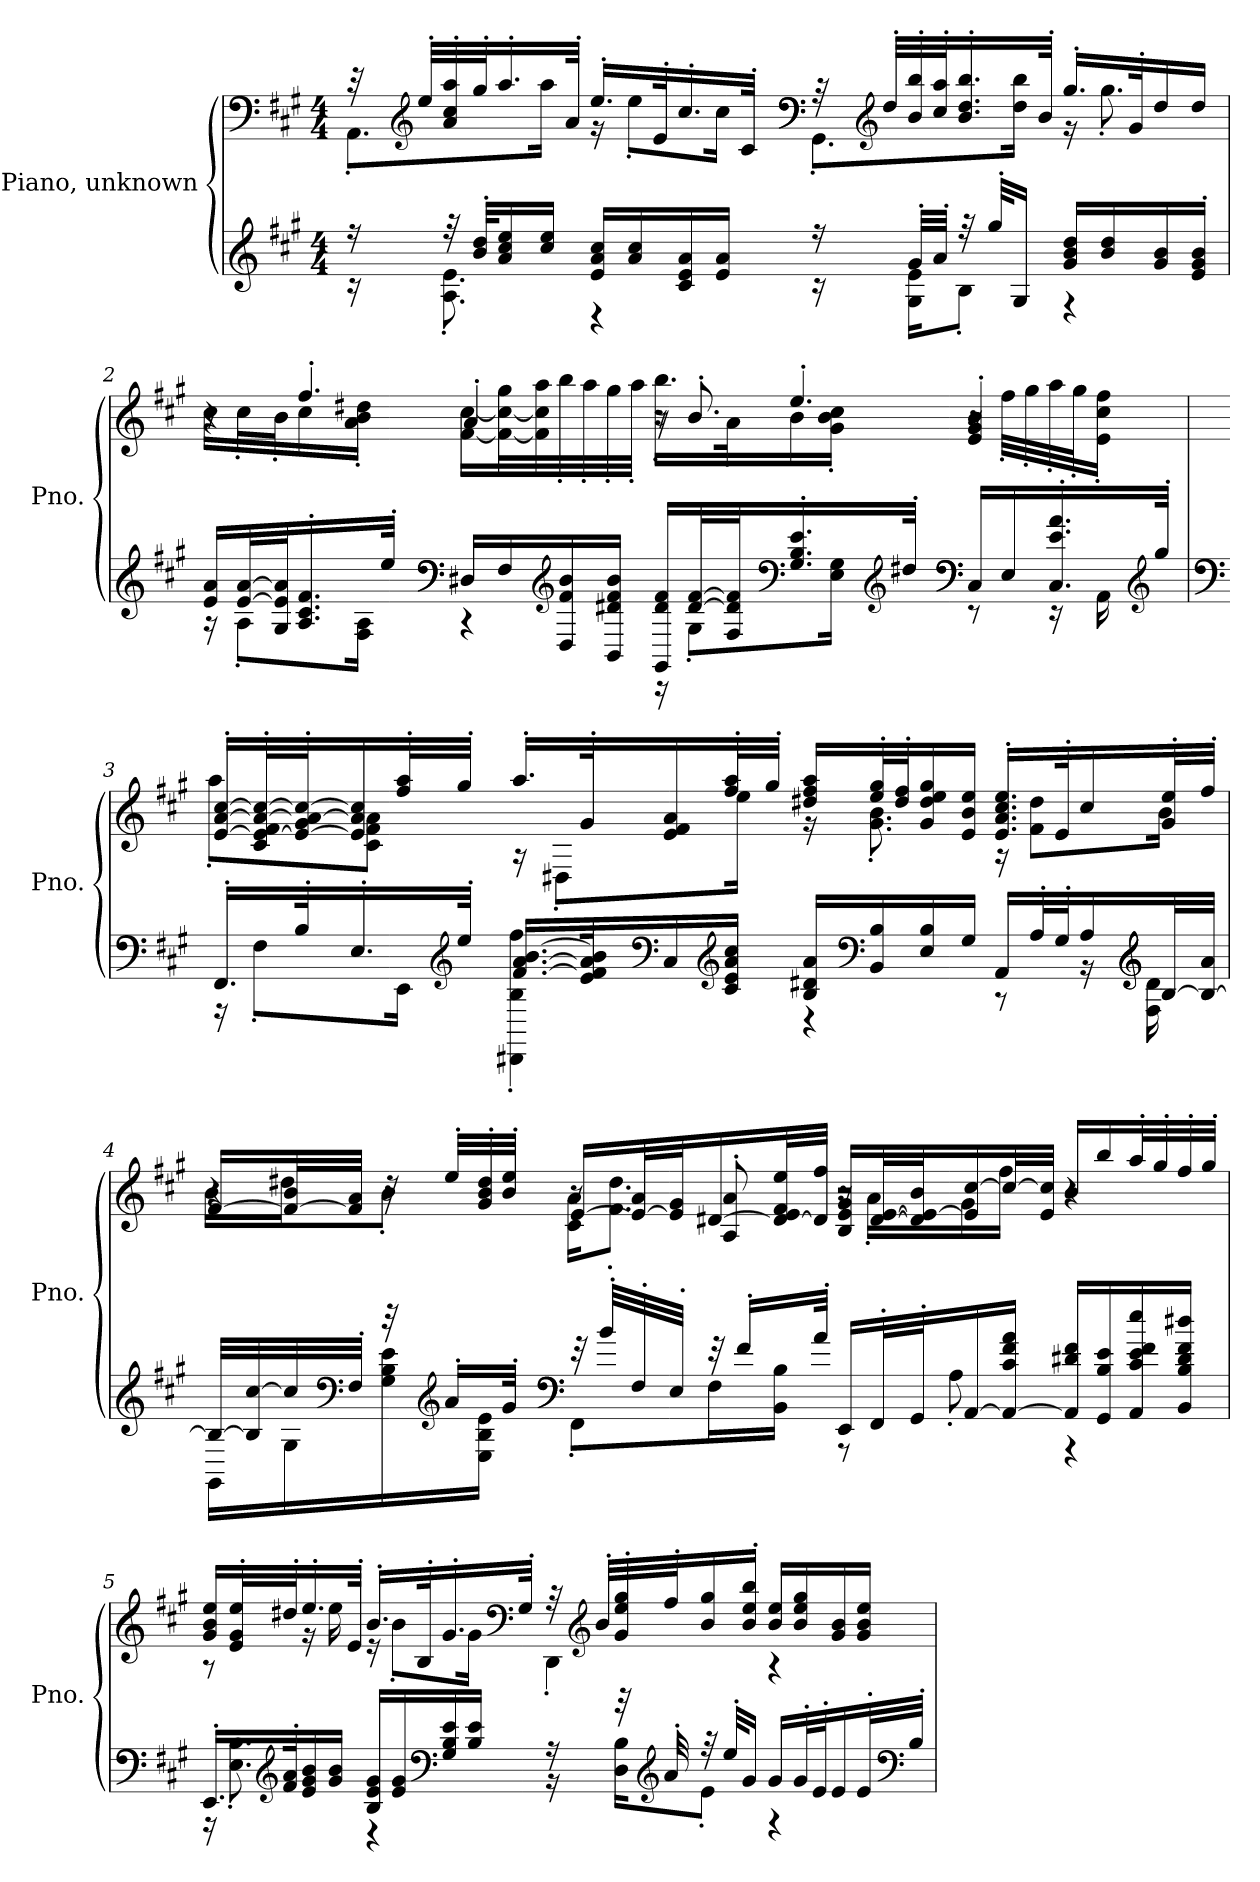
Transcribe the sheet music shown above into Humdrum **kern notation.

**kern	**kern
*part1	*part1
*staff2	*staff1
*I"Piano, unknown	*
*I'Pno.	*
*clefG2	*clefF4
*k[f#c#g#]	*k[f#c#g#]
*M4/4	*M4/4
*MM120	*MM120
=1	=1
*^	*^
16r	16r	32r	8.AA'\L
*	*	*clefG2	*
.	.	32ee'/LLL	.
32r	8.A\' 8.e\'	32a/' 32cc#/' 32aa/'	.
32b/' 32dd/'KLL	.	32gg#'/J	.
16a/ 16cc#/ 16ee/	.	16.aa'/	.
16cc#/ 16ee/JJ	.	.	16aa\Jk
.	.	32a'/JJk	.
16e/ 16a/ 16cc#/LL	4r	16.ee'/LL	16r
16a/ 16cc#/	.	.	8ee'\L
.	.	32e'/K	.
16c#/ 16e/ 16a/	.	16.cc#'/	.
16e/ 16a/JJ	.	.	16cc#\Jk
.	.	32c#'/JJk	.
*	*	*clefF4	*
16r	16r	32r	8.GG#'\L
*	*	*clefG2	*
.	.	32dd'/LLL	.
32g#'/LLL	16G#\ 16e\KL	32b/' 32bb/'	.
32a'/JJJ	.	32cc#/' 32aa/'J	.
32r	8B'\J	16.b/' 16.dd/' 16.bb/'	.
32gg#'/KLL	.	.	.
16G#/JJ	.	.	16dd\ 16bb\Jk
.	.	32b'/JJk	.
16g#/ 16b/ 16dd/LL	4r	16.gg#'/LL	16r
16b/ 16dd/	.	.	8.gg#'\
.	.	32g#'/K	.
16g#/ 16b/	.	16dd/	.
16e/' 16g#/' 16b/'JJ	.	16dd/JJ	.
!!LO:LB:g=z
=2	=2	=2	=2
*	*	*	*^
16e/ 16a/LL	16r	8r	16cc#\LL	4r
[32e/ [32a/L	8A'\L	.	32cc#'\L	.
32G#/ 32e/] 32a/]J	.	.	32b'\J	.
16.A/' 16.c#/' 16.f#/'	.	4.ff#'/	16cc#\	.
.	16F#\ 16A\Jk	.	16a\' 16b\' 16dd#X\'JJ	.
32ee'/JJk	.	.	.	.
*clefF4	*	*	*	*
16D#X/LL	4r	.	[16f#\ [16cc#\LL	4a'/
16F#/	.	.	32f#\_ 32cc#\_ 32gg#\L	.
.	.	.	32f#\] 32cc#\] 32aa\	.
*clefG2	*	*	*	*
16D#/ 16f#/ 16b/	.	.	32bb'\	.
.	.	.	32aa'\	.
16BB/ 16d#X/ 16f#/ 16b/JJ	.	.	32gg#'\	.
.	.	.	32aa'\JJJ	.
16GG#/ 16d#/ 16f#/LL	16r	8r	16.bb'\LL	16r
[32d#/ [32f#/L	8G#'\L	.	.	8.b'/
32F#/ 32d#/] 32f#/]J	.	.	32a'\K	.
*clefF4	*	*	*	*
16.G#/' 16.B/' 16.e/'	.	4.ee'/	16b\	.
.	16E\ 16G#\Jk	.	16g#\' 16b\' 16cc#\'JJ	.
*clefG2	*	*	*	*
32dd#X'/JJk	.	.	.	.
*clefF4	*	*	*	*
16C#/LL	8r	.	16r	4e/' 4g#/' 4b/'
16E/	.	.	32ff#'\LLL	.
.	.	.	32gg#'\	.
16.C#/' 16.e/' 16.a/'	16r	.	32aa'\	.
.	.	.	32gg#'\J	.
.	16AA\	.	16e\' 16cc#\' 16ff#\'JJ	.
*clefG2	*	*	*	*
32gg#'/JJk	.	.	.	.
*	*	*v	*v	*v
!!LO:LB:g=z
=3	=3	=3
*clefF4	*	*
*	*	*^
16.FF#'/LL	16r	[16e/' [16a/' [16cc#/'LL	8aa'\L
.	8F#'\L	32c#/' 32e/_' 32f#/' 32a/_' 32cc#/_'L	.
32B'/K	.	32e/_' 32g#/' 32a/_' 32cc#/_'J	.
16.E'/	.	16e/] 16a/] 16cc#/]	8c#\ 8f#\ 8a\J
.	16EE\Jk	32ff#/' 32aa/'L	.
*clefG2	*	*	*
32ee'/JJk	.	32gg#'/JJJ	.
[16.f#/ [16.a/ [16.b/LL	4DD#X\' 4B\' 4ff#\'	16.aa'/LL	16r
.	.	.	8D#X'\L
32e/ 32f#/] 32a/] 32b/]K	.	32g#'/K	.
*clefF4	*	*	*
16C#/	.	16e/ 16f#/ 16a/	.
*clefG2	*	*	*
16c#/ 16e/ 16a/ 16cc#/JJ	.	32ff#/' 32aa/'L	16ee\Jk
.	.	32gg#'/JJJ	.
16B/ 16d#X/ 16a/LL	4r	16dd#X/ 16ff#/ 16aa/LL	16r
*clefF4	*	*	*
16BB/ 16B/	.	32ee/' 32gg#/'L	8.g#\' 8.b\'
.	.	32dd#/' 32ff#/'J	.
16E/ 16B/	.	16g#/ 16dd#/ 16ee/ 16gg#/	.
16G#/JJ	.	16e/ 16b/ 16ee/JJ	.
16AA/LL	8r	16.e/' 16.a/' 16.cc#/' 16.ee/'LL	16r
32A'/L	.	.	8f#\ 8dd#\L
32G#'/J	.	32e'/K	.
16A/	16r	16cc#/	.
*clefG2	*	*	*
[32B/L	16F#\ 16d#\	32g#/' 32ee/'L	16b\Jk
32B/_ 32a/JJJ	.	32ff#'/JJJ	.
!!LO:LB:g=z
=4	=4	=4	=4
*	*	*	*^
32B/LLL_	16GG#\LL	[16f#/LL	16b\LL	4r
32B/] [32cc#/	.	.	.	.
32cc#/]	16G#\	32f#/_ 32b/L	16dd#X\J	.
*clefF4	*	*	*	*
32F#'/JJJ	.	32f#/] 32a/JJJ	.	.
32r	16G#\ 16B\ 16e\	32r	8b'\J	.
*clefG2	*	*	*	*
16a'/LL	.	32ee'/LLL	.	.
.	16E\ 16B\ 16e\JJ	32g#/' 32b/' 32dd#/'	.	.
32g#'/JJk	.	32b/' 32ee/'JJJ	.	.
*clefF4	*	*	*	*
32r	8FF#'\L	[16e/LL	16c#\ 16a\KL	8r
32b'/LLL	.	.	.	.
32F#'/	.	32e/_ 32a/L	8.f#\' 8.dd#\'J	.
32E'/JJJ	.	32e/] 32g#/J	.	.
32r	16F#\L	[16d#X/	.	8A/' 8a/'
16f#'/LL	.	.	.	.
.	16BB\ 16B\JJ	32d#/_ 32e/ 32f#/ 32ee/L	.	.
32a'/JJk	.	32d#/] 32ff#/JJJ	.	.
16EE/LL	8r	16B/ 16e/ 16g#/LL	16r	2r
32FF#'/L	.	[32d#/ [32e/L	16a'\LL	.
32GG#'/J	.	32d#/] 32e/_ 32b/J	.	.
[16AA/	8A'\	16e/] [16cc#/	16g#\	.
16AA/_ 16c#/ 16f#/ 16a/JJ	.	32cc#/L_	16ff#\JJ	.
.	.	32e/ 32cc#/]JJJ	.	.
16AA/] 16d#X/ 16f#/LL	4r	16b/LL	4r	.
16GG#/ 16B/ 16e/	.	16bb/	.	.
16AA/ 16c#/ 16e/ 16f#/ 16ee/	.	32aa'/L	.	.
.	.	32gg#'/	.	.
16BB/ 16B/ 16d#/ 16f#/ 16dd#X/JJ	.	32ff#'/	.	.
.	.	32gg#'/JJJ	.	.
*	*	*	*v	*v
!!LO:LB:g=z
=5	=5	=5	=5
16.EE'/LL	16r	16g#/ 16b/ 16ee/LL	8r
.	8.E\' 8.B\'	32e/' 32g#/' 32ee/'L	.
*clefG2	*	*	*
32f#/' 32a/'K	.	32dd#X'/J	.
16e/ 16g#/ 16b/	.	16.ee'/	16r
16g#/ 16b/JJ	.	.	16ee\
.	.	32e'/JJk	.
16B/ 16e/ 16g#/LL	4r	16.b'/LL	16r
16e/ 16g#/	.	.	8b'\L
.	.	32B'/K	.
*clefF4	*	*	*
16G#/ 16B/ 16e/	.	16.g#'/	.
16B/ 16e/JJ	.	.	16g#\Jk
*	*	*clefF4	*
.	.	32G#'/JJk	.
16r	16r	32r	4DD'\
*	*	*clefG2	*
.	.	32b'/LLL	.
32r	16D\ 16B\KL	32g#/' 32ee/' 32gg#/'	.
*clefG2	*	*	*
32a'/	.	32ff#'/J	.
32r	8e'\J	16b/ 16gg#/	.
32ee'/KLL	.	.	.
16g#/JJ	.	16b/' 16ee/' 16bb/'JJ	.
16g#/LL	4r	16b/ 16ee/LL	4r
32g#'/L	.	16b/ 16ee/ 16gg#/	.
32e'/J	.	.	.
16e/	.	16g#/ 16b/	.
32e'/L	.	16g#/ 16b/ 16ee/JJ	.
*clefF4	*	*	*
32B'/JJJ	.	.	.
*v	*v	*	*
*	*v	*v
=	=
*-	*-
